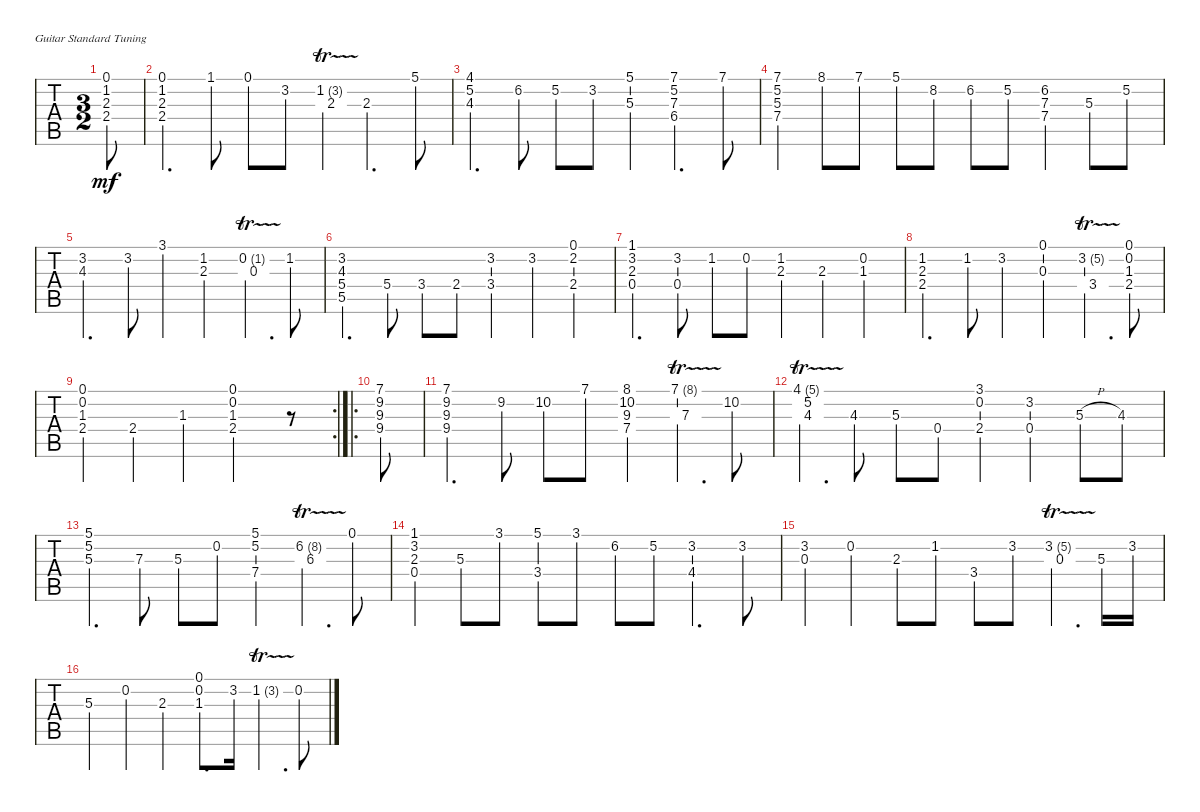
\bracketExtendMode groupsimilarinstruments
\singleTrackTrackNamePolicy hidden
\multiTrackTrackNamePolicy hidden
\firstSystemTrackNameOrientation horizontal
\otherSystemsTrackNameOrientation horizontal
\track ("De Visee - Suite in A minor - Allemande" "De Visee -") {instrument acousticguitarnylon}
\staff {tabs}
\tuning (E4 B3 G3 D3 A2 E2)
\ts (3 2)
\ac
\tempo (94 hide)
\clef g2
\ks aminor
(0.1 1.2 2.3 2.4).8{dy mf instrument acousticguitarnylon} |
(2.4 2.3 1.2 0.1).4{d} 1.1.8 0.1.8 3.2.8 (1.2{tr (3 16)} 2.3).4 2.3.4{d} 5.1.8 |
(4.1 5.2 4.3).4{d} 6.2.8 5.2.8 3.2.8 (5.1 5.3).4 (7.1 5.2 7.3 6.4).4{d} 7.1.8 |
(7.1 5.2 5.3 7.4).4 8.1.8 7.1.8 5.1.8 8.2.8 6.2.8 5.2.8 (6.2 7.3 7.4).4 5.3.8 5.2.8 |
(3.2 4.3).4{d} 3.2.8 3.1.4 (1.2 2.3).4 (0.2{tr (1 16)} 0.3).4{d} 1.2.8 |
(3.2 4.3 5.4 5.5).4{d} 5.4.8 3.4.8 2.4.8 (3.4 3.2).4 3.2.4 (0.1 2.2 2.4).4 |
(1.1 3.2 2.3 0.4).4{d} (3.2 0.4).8 1.2.8 0.2.8 (1.2 2.3).4 2.3.4 (1.3 0.2).4 |
(1.2 2.3 2.4).4{d} 1.2.8 3.2.4 (0.1 0.3).4 (3.2{tr (5 16)} 3.4).4{d} (0.1 0.2 1.3 2.4).8 |
\rc 2
(2.4 1.3 0.2 0.1).4 2.4.4 1.3.4 (2.4 1.3 0.2 0.1).2 r.8 |
\ro
(7.1 9.2 9.3 9.4).8 |
(9.4 9.3 9.2 7.1).4{d} 9.2.8 10.2.8 7.1.8 (8.1 10.2 9.3 7.4).4 (7.1{tr (8 16)} 7.3).4{d} 10.2.8 |
(4.1{tr (5 16)} 5.2 4.3).4{d} 4.3.8 5.3.8 0.4.8 (2.4 3.1 0.2).4 (3.2 0.4).4 5.3{h}.8 4.3.8 |
(5.1 5.2 5.3).4{d} 7.3.8 5.3.8 0.2.8 (5.1 5.2 7.4).4 (6.2{tr (8 16)} 6.3).4{d} 0.1.8 |
(1.1 3.2 2.3 0.4).4 5.3.8 3.1.8 (5.1 3.4).8 3.1.8 6.2.8 5.2.8 (3.2 4.4).4{d} 3.2.8 |
(3.2 0.3).4 0.2.4 2.3.8 1.2.8 3.4.8 3.2.8 (3.2{tr (5 16)} 0.3).4{d} 5.3.16 3.2.16 |
5.3.4 0.2.4 2.3.4 (1.3 0.2 0.1).8{d} 3.2.16 1.2{tr (3 16)}.4{d} 0.2.8
